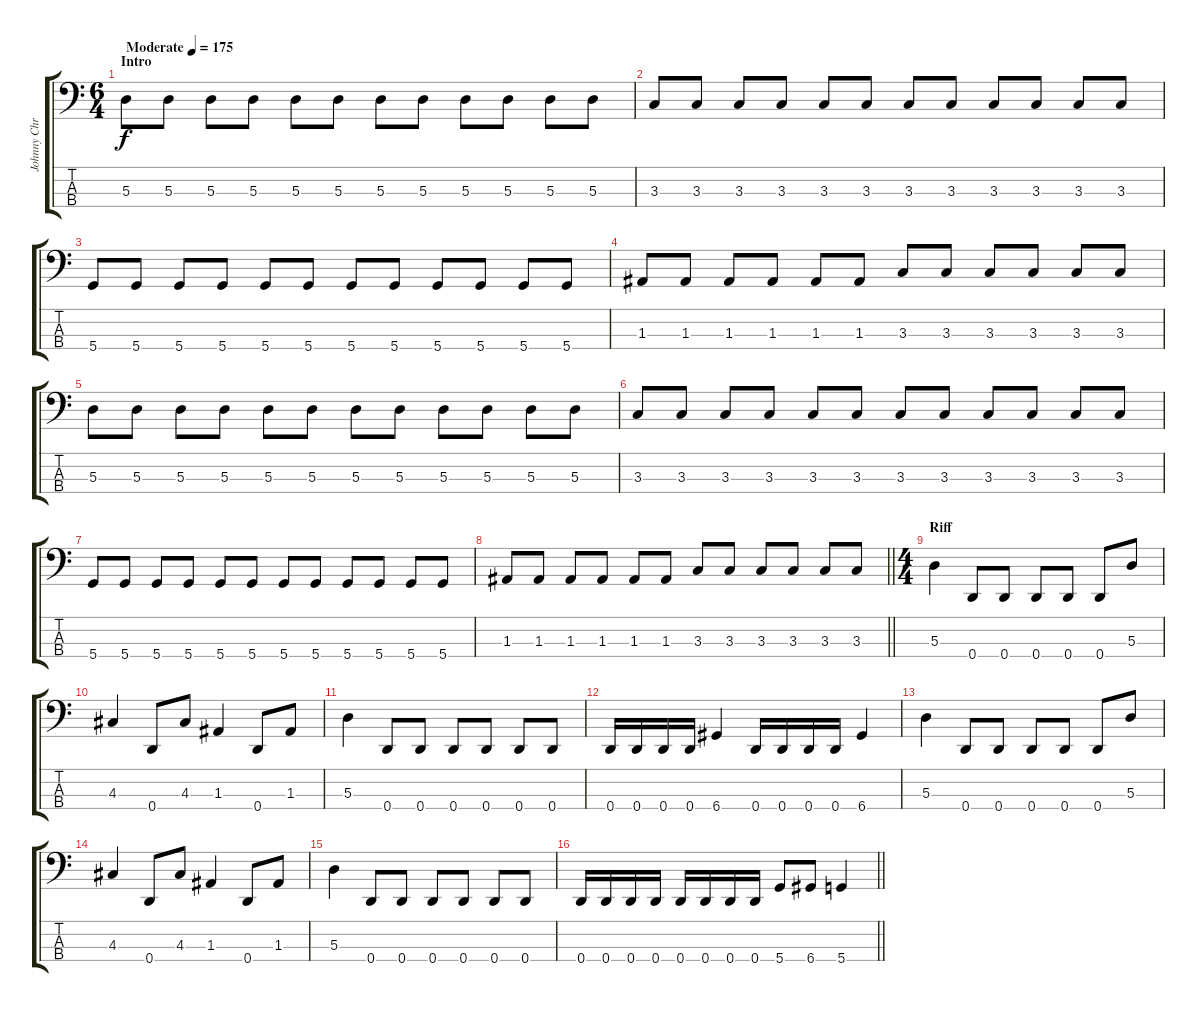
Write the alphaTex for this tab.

\track ("Johnny Christ" "Johnny Chr") {instrument electricbassfinger}
\staff {score tabs}
\tuning (G2 D2 A1 D1) {hide}
\ts (6 4)
\section ("" "Intro")
\tempo (175 "Moderate")
\clef f4
\ks c
5.3.8{dy f instrument electricbassfinger} 5.3.8 5.3.8 5.3.8 5.3.8 5.3.8 5.3.8 5.3.8 5.3.8 5.3.8 5.3.8 5.3.8 |
3.3.8 3.3.8 3.3.8 3.3.8 3.3.8 3.3.8 3.3.8 3.3.8 3.3.8 3.3.8 3.3.8 3.3.8 |
5.4.8 5.4.8 5.4.8 5.4.8 5.4.8 5.4.8 5.4.8 5.4.8 5.4.8 5.4.8 5.4.8 5.4.8 |
1.3.8 1.3.8 1.3.8 1.3.8 1.3.8 1.3.8 3.3.8 3.3.8 3.3.8 3.3.8 3.3.8 3.3.8 |
5.3.8 5.3.8 5.3.8 5.3.8 5.3.8 5.3.8 5.3.8 5.3.8 5.3.8 5.3.8 5.3.8 5.3.8 |
3.3.8 3.3.8 3.3.8 3.3.8 3.3.8 3.3.8 3.3.8 3.3.8 3.3.8 3.3.8 3.3.8 3.3.8 |
5.4.8 5.4.8 5.4.8 5.4.8 5.4.8 5.4.8 5.4.8 5.4.8 5.4.8 5.4.8 5.4.8 5.4.8 |
\barLineRight lightlight
1.3.8 1.3.8 1.3.8 1.3.8 1.3.8 1.3.8 3.3.8 3.3.8 3.3.8 3.3.8 3.3.8 3.3.8 |
\ts (4 4)
\section ("" "Riff")
5.3.4 0.4.8 0.4.8 0.4.8 0.4.8 0.4.8 5.3.8 |
4.3.4 0.4.8 4.3.8 1.3.4 0.4.8 1.3.8 |
5.3.4 0.4.8 0.4.8 0.4.8 0.4.8 0.4.8 0.4.8 |
0.4.16 0.4.16 0.4.16 0.4.16 6.4.4 0.4.16 0.4.16 0.4.16 0.4.16 6.4.4 |
5.3.4 0.4.8 0.4.8 0.4.8 0.4.8 0.4.8 5.3.8 |
4.3.4 0.4.8 4.3.8 1.3.4 0.4.8 1.3.8 |
5.3.4 0.4.8 0.4.8 0.4.8 0.4.8 0.4.8 0.4.8 |
\barLineRight lightlight
0.4.16 0.4.16 0.4.16 0.4.16 0.4.16 0.4.16 0.4.16 0.4.16 5.4.8 6.4.8 5.4.4
